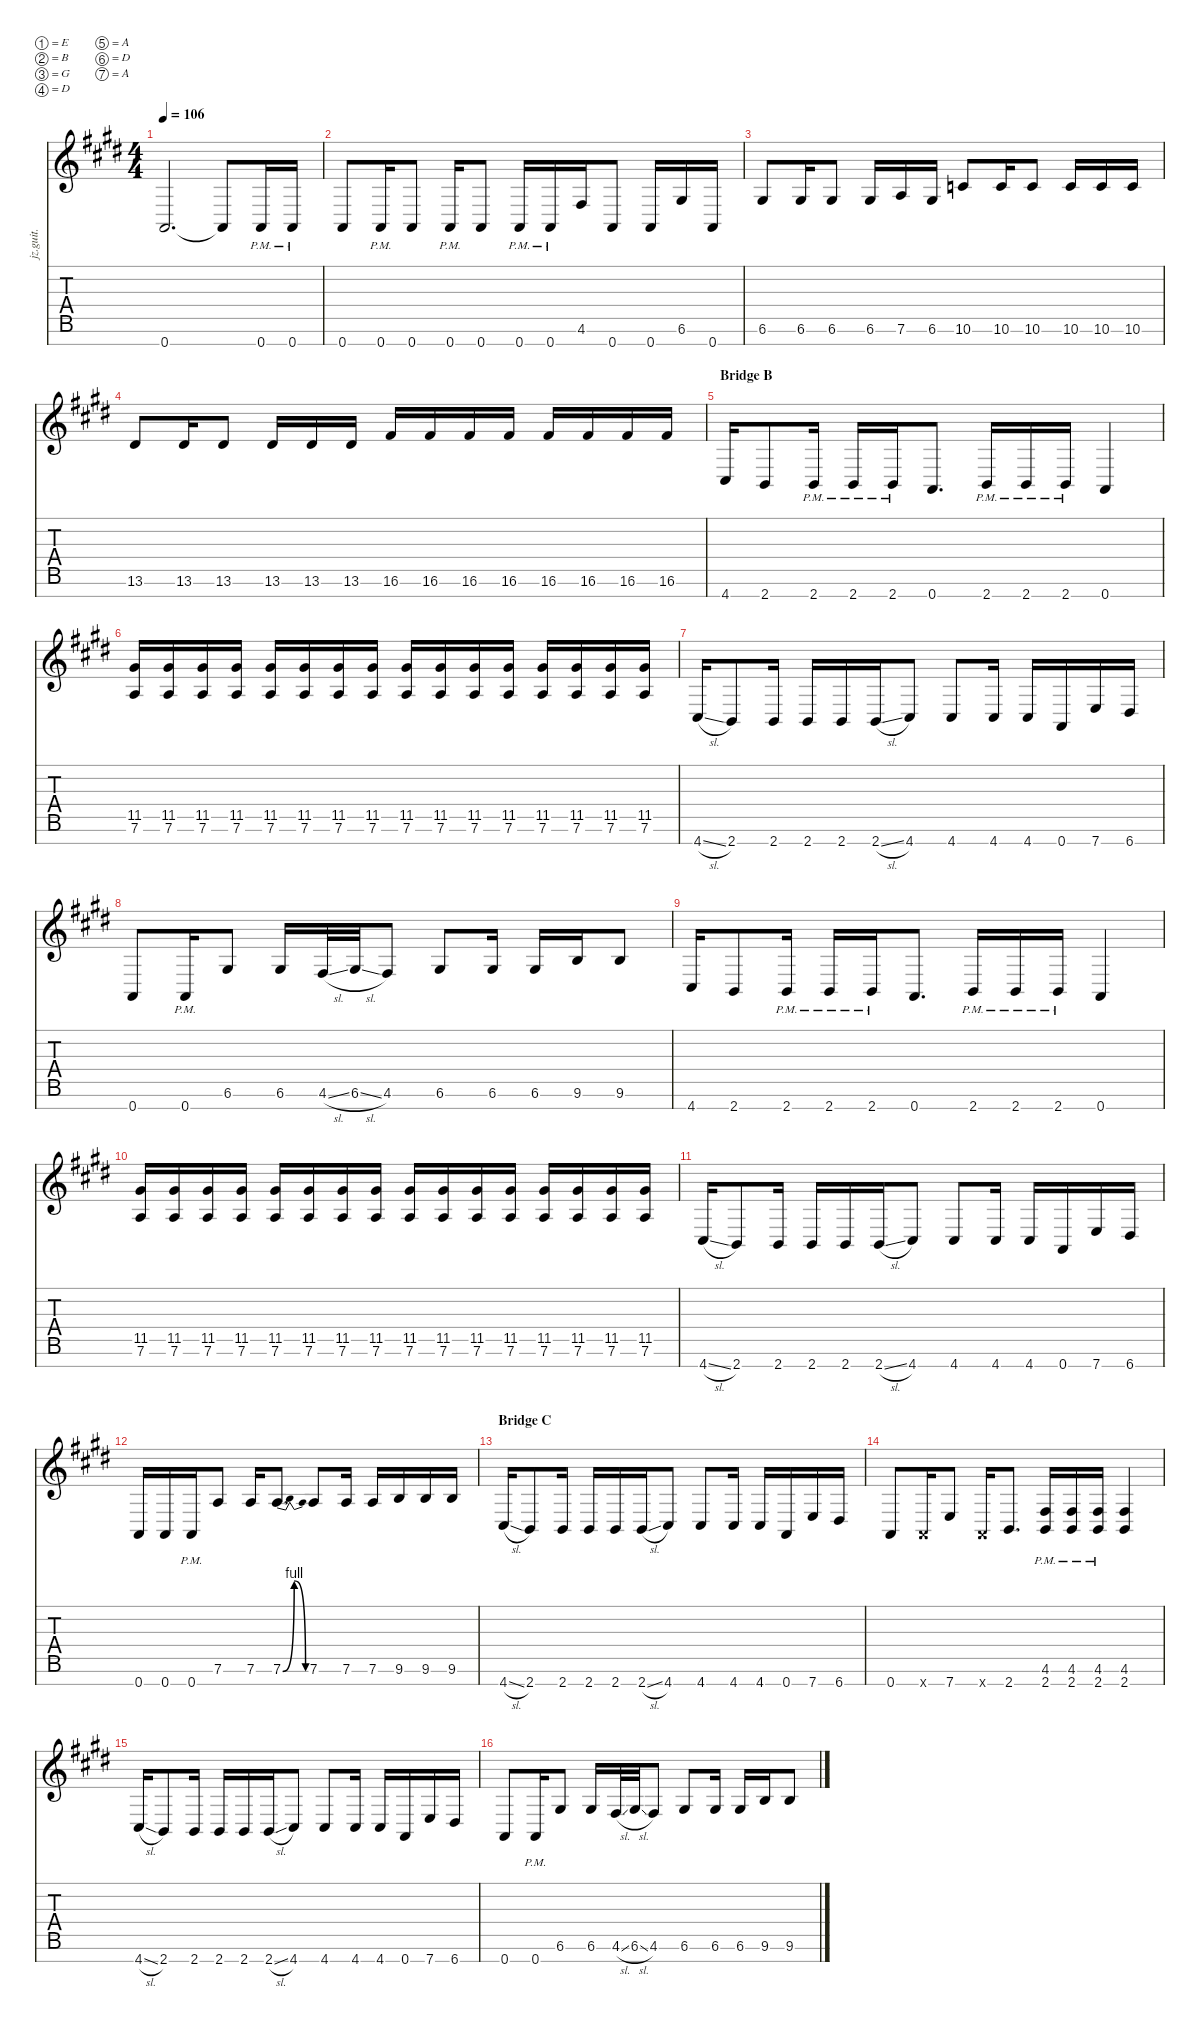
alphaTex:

\defaultSystemsLayout 4
\hideDynamics
\bracketExtendMode nobrackets
\otherSystemsTrackNameOrientation horizontal
\track ("Kaoru" "jz.guit.") {defaultSystemsLayout 4 instrument overdrivenguitar}
\staff {score tabs}
\tuning (E4 B3 G3 D3 A2 D2 A1)
\ts (4 4)
\tempo 106
\clef g2
\scale
0.930158
\ks c#minor
0.7{acc forcenatural}.2{d dy mf beam Up} 0.7{t acc forcenatural}.8{beam Up} 0.7{pm acc forcenatural}.16{beam Up} 0.7{pm acc forcenatural}.16{beam Up} |
\scale
0.930158 0.7{acc forcenatural}.8{beam Up} 0.7{pm acc forcenatural}.16{beam Up} 0.7{acc forcenatural}.8{beam Up} 0.7{pm acc forcenatural}.16{beam Up} 0.7{acc forcenatural}.8{beam Up} 0.7{pm acc forcenatural}.16{beam Up} 0.7{pm acc forcenatural}.16{beam Up} 4.6{acc #}.16{beam Up} 0.7{acc forcenatural}.8{beam Up} 0.7{acc forcenatural}.16{beam Up} 6.6{acc #}.16{beam Up} 0.7{acc forcenatural}.16{beam Up} |
\scale
0.930158 6.6{acc #}.8{beam Up} 6.6{acc #}.16{beam Up} 6.6{acc #}.8{beam Up} 6.6{acc #}.16{beam Up} 7.6{acc forcenatural}.16{beam Up} 6.6{acc #}.16{beam Up} 10.6{acc forcenatural}.8{beam Up} 10.6{acc forcenatural}.16{beam Up} 10.6{acc forcenatural}.8{beam Up} 10.6{acc forcenatural}.16{beam Up} 10.6{acc forcenatural}.16{beam Up} 10.6{acc forcenatural}.16{beam Up} |
\scale
1.22279 13.6{acc #}.8{beam Up} 13.6{acc #}.16{beam Up} 13.6{acc #}.8{beam Up} 13.6{acc #}.16{beam Up} 13.6{acc #}.16{beam Up} 13.6{acc #}.16{beam Up} 16.6{acc #}.16{beam Up} 16.6{acc #}.16{beam Up} 16.6{acc #}.16{beam Up} 16.6{acc #}.16{beam Up} 16.6{acc #}.16{beam Up} 16.6{acc #}.16{beam Up} 16.6{acc #}.16{beam Up} 16.6{acc #}.16{beam Up} |
\section ("" "Bridge B")
\scale
0.925737 4.7{acc #}.16{beam Up} 2.7{acc forcenatural}.8{beam Up} 2.7{pm acc forcenatural}.16{beam Up} 2.7{pm acc forcenatural}.16{beam Up} 2.7{pm acc forcenatural}.16{beam Up} 0.7{acc forcenatural}.8{d beam Up} 2.7{pm acc forcenatural}.16{beam Up} 2.7{pm acc forcenatural}.16{beam Up} 2.7{pm acc forcenatural}.16{beam Up} 0.7{acc forcenatural}.4{beam Up} |
\scale
0.925737 (7.6{acc forcenatural} 11.5{acc #}).16{beam Up} (7.6{acc forcenatural} 11.5{acc #}).16{beam Up} (7.6{acc forcenatural} 11.5{acc #}).16{beam Up} (7.6{acc forcenatural} 11.5{acc #}).16{beam Up} (7.6{acc forcenatural} 11.5{acc #}).16{beam Up} (7.6{acc forcenatural} 11.5{acc #}).16{beam Up} (7.6{acc forcenatural} 11.5{acc #}).16{beam Up} (7.6{acc forcenatural} 11.5{acc #}).16{beam Up} (7.6{acc forcenatural} 11.5{acc #}).16{beam Up} (7.6{acc forcenatural} 11.5{acc #}).16{beam Up} (7.6{acc forcenatural} 11.5{acc #}).16{beam Up} (7.6{acc forcenatural} 11.5{acc #}).16{beam Up} (7.6{acc forcenatural} 11.5{acc #}).16{beam Up} (7.6{acc forcenatural} 11.5{acc #}).16{beam Up} (7.6{acc forcenatural} 11.5{acc #}).16{beam Up} (7.6{acc forcenatural} 11.5{acc #}).16{beam Up} |
\scale
0.925737 4.7{sl acc #}.16{beam Up} 2.7{acc forcenatural}.8{beam Up} 2.7{acc forcenatural}.16{beam Up} 2.7{acc forcenatural}.16{beam Up} 2.7{acc forcenatural}.16{beam Up} 2.7{sl acc forcenatural}.16{beam Up} 4.7{acc #}.8{beam Up} 4.7{acc #}.8{beam Up} 4.7{acc #}.16{beam Up} 4.7{acc #}.16{beam Up} 0.7{acc forcenatural}.16{beam Up} 7.7{acc forcenatural}.16{beam Up} 6.7{acc #}.16{beam Up} |
\scale
1.20953 0.7{acc forcenatural}.8{beam Up} 0.7{pm acc forcenatural}.16{beam Up} 6.6{acc #}.8{beam Up} 6.6{acc #}.16{beam Up} 4.6{sl acc #}.32{beam Up} 6.6{sl acc #}.32{beam Up} 4.6{acc #}.8{beam Up} 6.6{acc #}.8{beam Up} 6.6{acc #}.16{beam Up} 6.6{acc #}.16{beam Up} 9.6{acc forcenatural}.16{beam Up} 9.6{acc forcenatural}.8{beam Up} |
\scale
0.930158 4.7{acc #}.16{beam Up} 2.7{acc forcenatural}.8{beam Up} 2.7{pm acc forcenatural}.16{beam Up} 2.7{pm acc forcenatural}.16{beam Up} 2.7{pm acc forcenatural}.16{beam Up} 0.7{acc forcenatural}.8{d beam Up} 2.7{pm acc forcenatural}.16{beam Up} 2.7{pm acc forcenatural}.16{beam Up} 2.7{pm acc forcenatural}.16{beam Up} 0.7{acc forcenatural}.4{beam Up} |
\scale
0.930158 (7.6{acc forcenatural} 11.5{acc #}).16{beam Up} (7.6{acc forcenatural} 11.5{acc #}).16{beam Up} (7.6{acc forcenatural} 11.5{acc #}).16{beam Up} (7.6{acc forcenatural} 11.5{acc #}).16{beam Up} (7.6{acc forcenatural} 11.5{acc #}).16{beam Up} (7.6{acc forcenatural} 11.5{acc #}).16{beam Up} (7.6{acc forcenatural} 11.5{acc #}).16{beam Up} (7.6{acc forcenatural} 11.5{acc #}).16{beam Up} (7.6{acc forcenatural} 11.5{acc #}).16{beam Up} (7.6{acc forcenatural} 11.5{acc #}).16{beam Up} (7.6{acc forcenatural} 11.5{acc #}).16{beam Up} (7.6{acc forcenatural} 11.5{acc #}).16{beam Up} (7.6{acc forcenatural} 11.5{acc #}).16{beam Up} (7.6{acc forcenatural} 11.5{acc #}).16{beam Up} (7.6{acc forcenatural} 11.5{acc #}).16{beam Up} (7.6{acc forcenatural} 11.5{acc #}).16{beam Up} |
\scale
0.930158 4.7{sl acc #}.16{beam Up} 2.7{acc forcenatural}.8{beam Up} 2.7{acc forcenatural}.16{beam Up} 2.7{acc forcenatural}.16{beam Up} 2.7{acc forcenatural}.16{beam Up} 2.7{sl acc forcenatural}.16{beam Up} 4.7{acc #}.8{beam Up} 4.7{acc #}.8{beam Up} 4.7{acc #}.16{beam Up} 4.7{acc #}.16{beam Up} 0.7{acc forcenatural}.16{beam Up} 7.7{acc forcenatural}.16{beam Up} 6.7{acc #}.16{beam Up} |
\scale
1.22279 0.7{acc forcenatural}.16{beam Up} 0.7{acc forcenatural}.16{beam Up} 0.7{pm acc forcenatural}.16{beam Up} 7.6{acc forcenatural}.8{beam Up} 7.6{acc forcenatural}.16{beam Up} 7.6{be (bendrelease 0 0 10.2 4 20.4 4 30 0) acc forcenatural}.8{d beam Up} 7.6{acc forcenatural}.8{beam Up} 7.6{acc forcenatural}.16{beam Up} 7.6{acc forcenatural}.16{beam Up} 9.6{acc forcenatural}.16{beam Up} 9.6{acc forcenatural}.16{beam Up} 9.6{acc forcenatural}.16{beam Up} |
\section ("" "Bridge C")
\scale
0.925737 4.7{sl acc #}.16{beam Up} 2.7{acc forcenatural}.8{beam Up} 2.7{acc forcenatural}.16{beam Up} 2.7{acc forcenatural}.16{beam Up} 2.7{acc forcenatural}.16{beam Up} 2.7{sl acc forcenatural}.16{beam Up} 4.7{acc #}.8{beam Up} 4.7{acc #}.8{beam Up} 4.7{acc #}.16{beam Up} 4.7{acc #}.16{beam Up} 0.7{acc forcenatural}.16{beam Up} 7.7{acc forcenatural}.16{beam Up} 6.7{acc #}.16{beam Up} |
\scale
0.925737 0.7{acc forcenatural}.8{beam Up} 0.7{x acc forcenatural}.16{beam Up} 7.7{acc forcenatural}.8{beam Up} 0.7{x acc forcenatural}.16{beam Up} 2.7{acc forcenatural}.8{d beam Up} (2.7{pm acc forcenatural} 4.6{pm acc #}).16{beam Up} (2.7{pm acc forcenatural} 4.6{pm acc #}).16{beam Up} (2.7{pm acc forcenatural} 4.6{pm acc #}).16{beam Up} (2.7{acc forcenatural} 4.6{acc #}).4{beam Up} |
\scale
0.925737 4.7{sl acc #}.16{beam Up} 2.7{acc forcenatural}.8{beam Up} 2.7{acc forcenatural}.16{beam Up} 2.7{acc forcenatural}.16{beam Up} 2.7{acc forcenatural}.16{beam Up} 2.7{sl acc forcenatural}.16{beam Up} 4.7{acc #}.8{beam Up} 4.7{acc #}.8{beam Up} 4.7{acc #}.16{beam Up} 4.7{acc #}.16{beam Up} 0.7{acc forcenatural}.16{beam Up} 7.7{acc forcenatural}.16{beam Up} 6.7{acc #}.16{beam Up} |
\scale
1.22279 0.7{acc forcenatural}.8{beam Up} 0.7{pm acc forcenatural}.16{beam Up} 6.6{acc #}.8{beam Up} 6.6{acc #}.16{beam Up} 4.6{sl acc #}.32{beam Up} 6.6{sl acc #}.32{beam Up} 4.6{acc #}.8{beam Up} 6.6{acc #}.8{beam Up} 6.6{acc #}.16{beam Up} 6.6{acc #}.16{beam Up} 9.6{acc forcenatural}.16{beam Up} 9.6{acc forcenatural}.8{beam Up}
